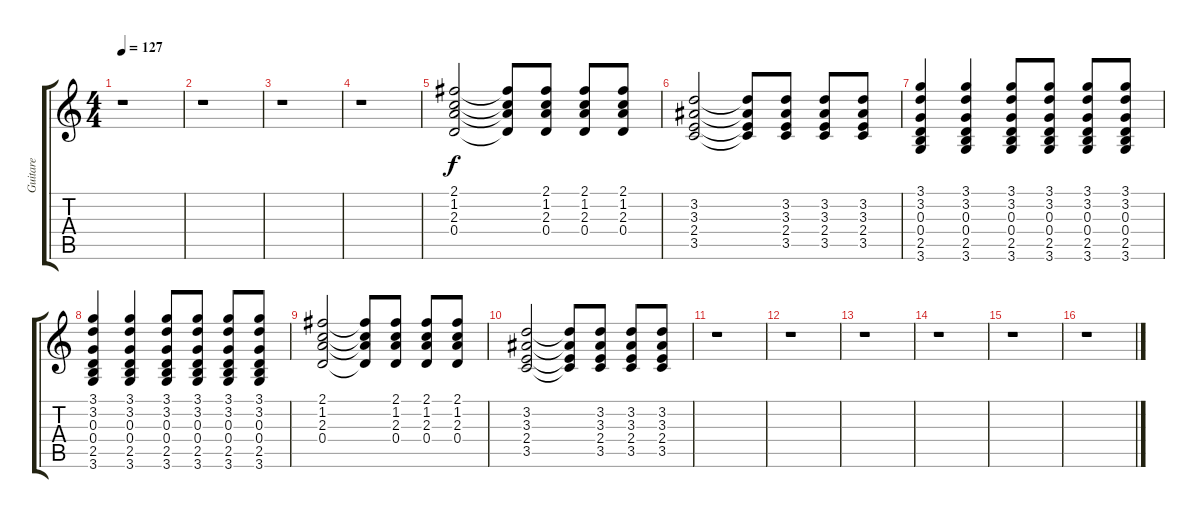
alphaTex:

\track ("Guitare" "Guitare") {instrument distortionguitar}
\staff {score tabs}
\tuning (E4 B3 G3 D3 A2 E2) {hide}
\ts (4 4)
\tempo 127
\clef g2
\ks c
r.1{dy f instrument distortionguitar} |
r.1 |
r.1 |
r.1 |
(2.1 1.2 2.3 0.4).2 (2.1{t} 1.2{t} 2.3{t} 0.4{t}).8 (2.1 1.2 2.3 0.4).8 (2.1 1.2 2.3 0.4).8 (2.1 1.2 2.3 0.4).8 |
(3.2 3.3 2.4 3.5).2 (3.2{t} 3.3{t} 2.4{t} 3.5{t}).8 (3.2 3.3 2.4 3.5).8 (3.2 3.3 2.4 3.5).8 (3.2 3.3 2.4 3.5).8 |
(3.1 3.2 0.3 0.4 2.5 3.6).4 (3.1 3.2 0.3 0.4 2.5 3.6).4 (3.1 3.2 0.3 0.4 2.5 3.6).8 (3.1 3.2 0.3 0.4 2.5 3.6).8 (3.1 3.2 0.3 0.4 2.5 3.6).8 (3.1 3.2 0.3 0.4 2.5 3.6).8 |
(3.1 3.2 0.3 0.4 2.5 3.6).4 (3.1 3.2 0.3 0.4 2.5 3.6).4 (3.1 3.2 0.3 0.4 2.5 3.6).8 (3.1 3.2 0.3 0.4 2.5 3.6).8 (3.1 3.2 0.3 0.4 2.5 3.6).8 (3.1 3.2 0.3 0.4 2.5 3.6).8 |
(2.1 1.2 2.3 0.4).2 (2.1{t} 1.2{t} 2.3{t} 0.4{t}).8 (2.1 1.2 2.3 0.4).8 (2.1 1.2 2.3 0.4).8 (2.1 1.2 2.3 0.4).8 |
(3.2 3.3 2.4 3.5).2 (3.2{t} 3.3{t} 2.4{t} 3.5{t}).8 (3.2 3.3 2.4 3.5).8 (3.2 3.3 2.4 3.5).8 (3.2 3.3 2.4 3.5).8 |
r.1 |
r.1 |
r.1 |
r.1 |
r.1 |
r.1
